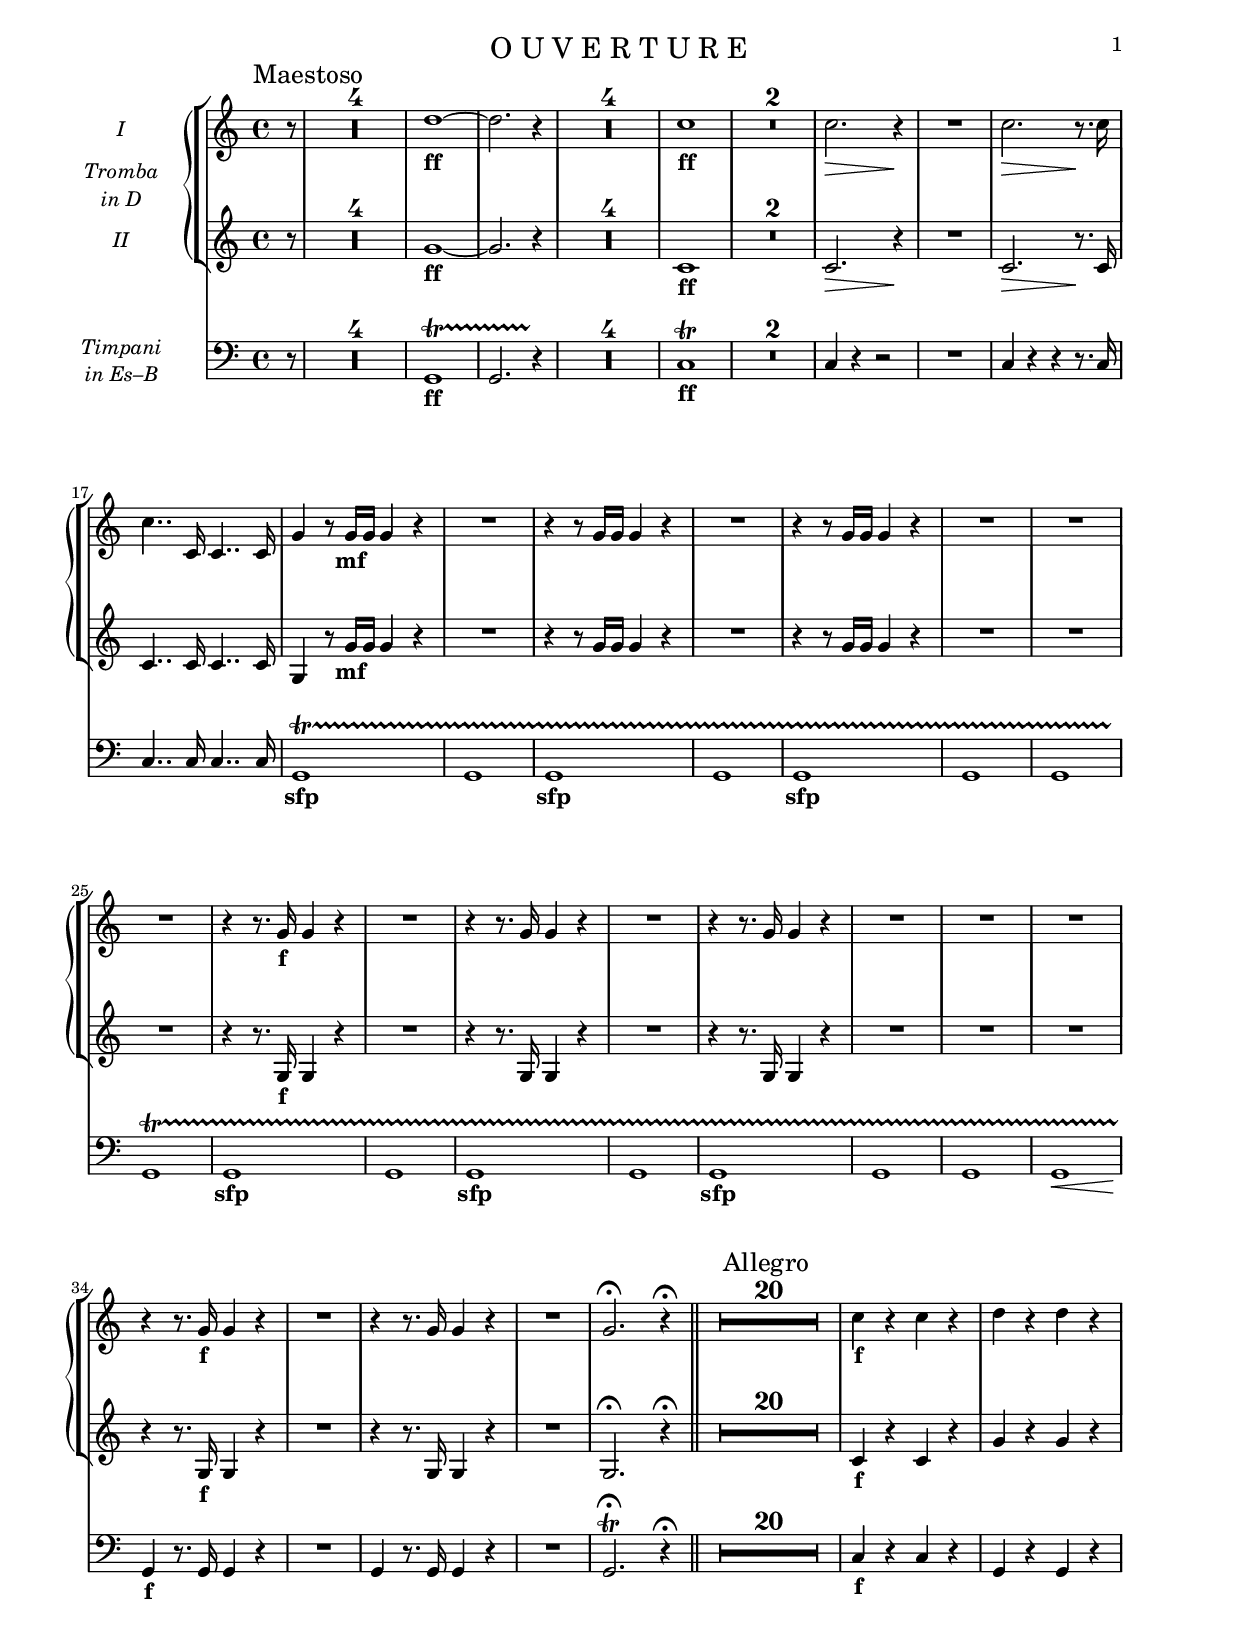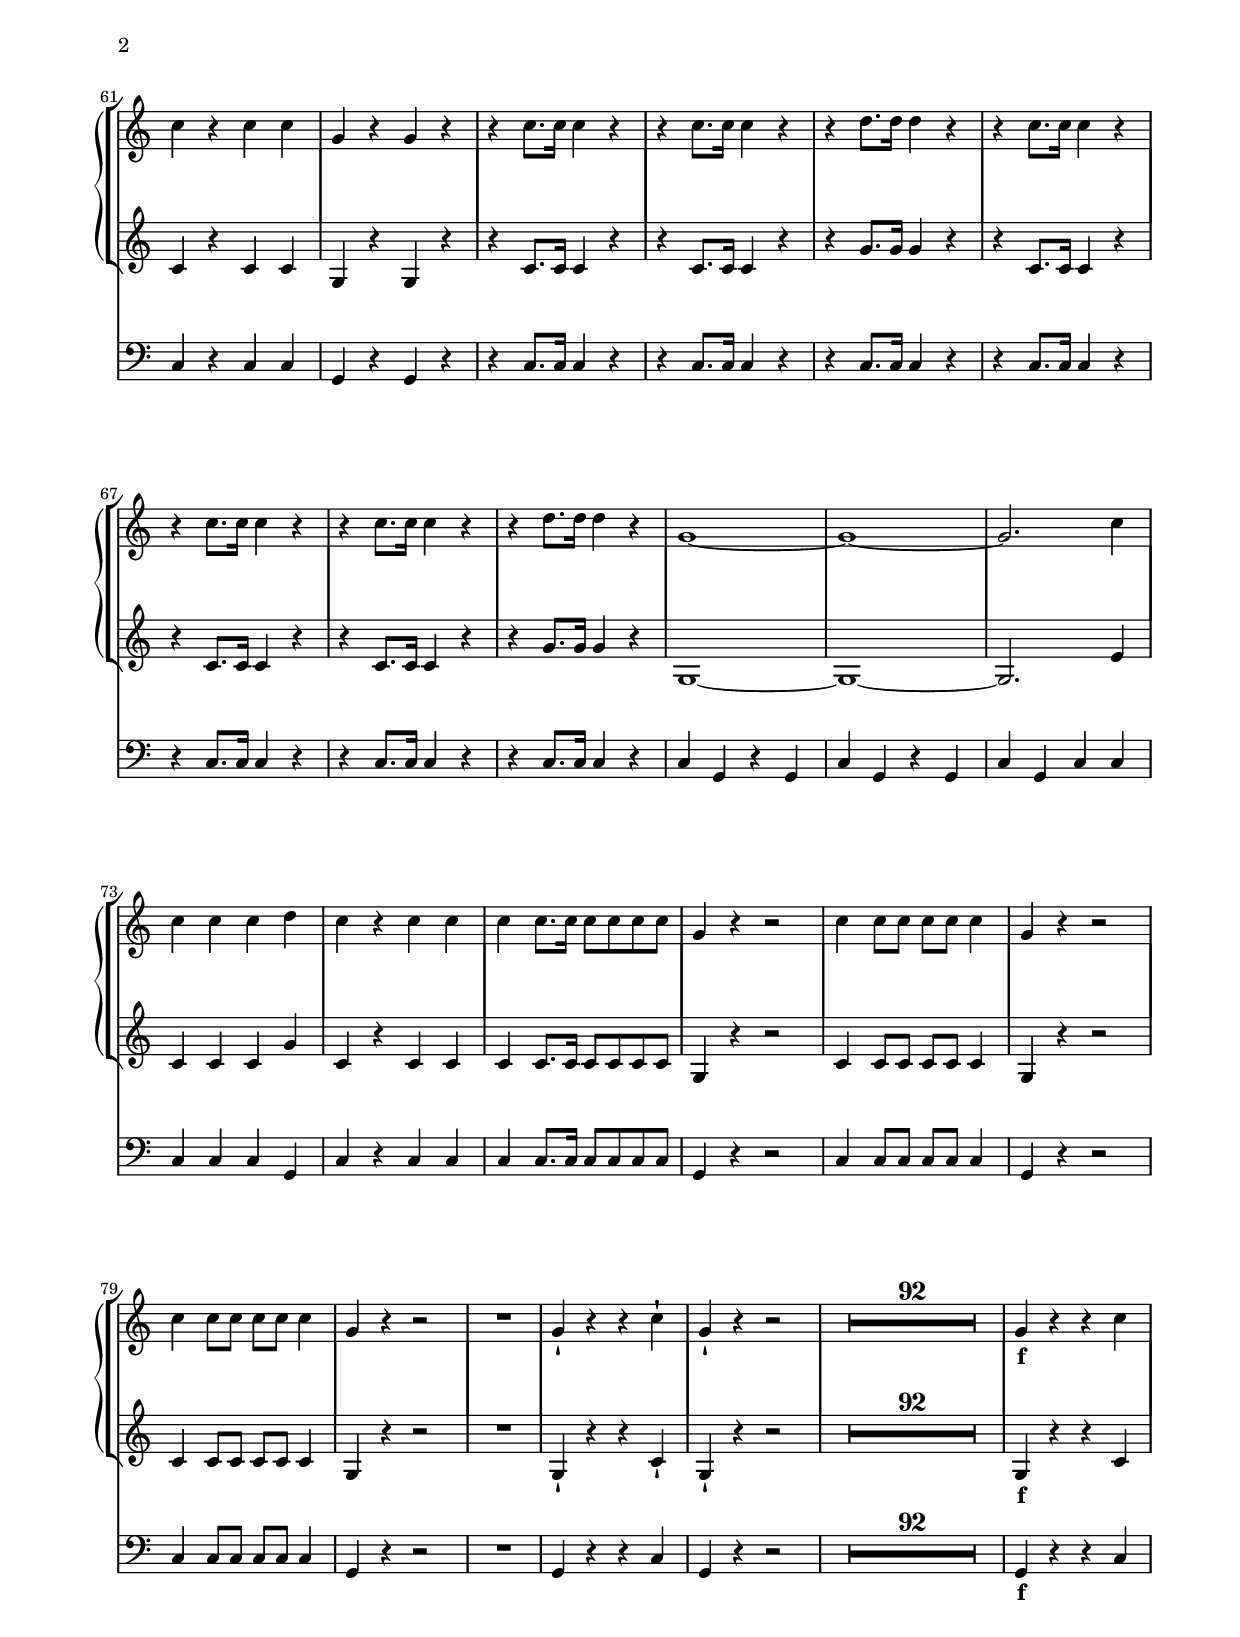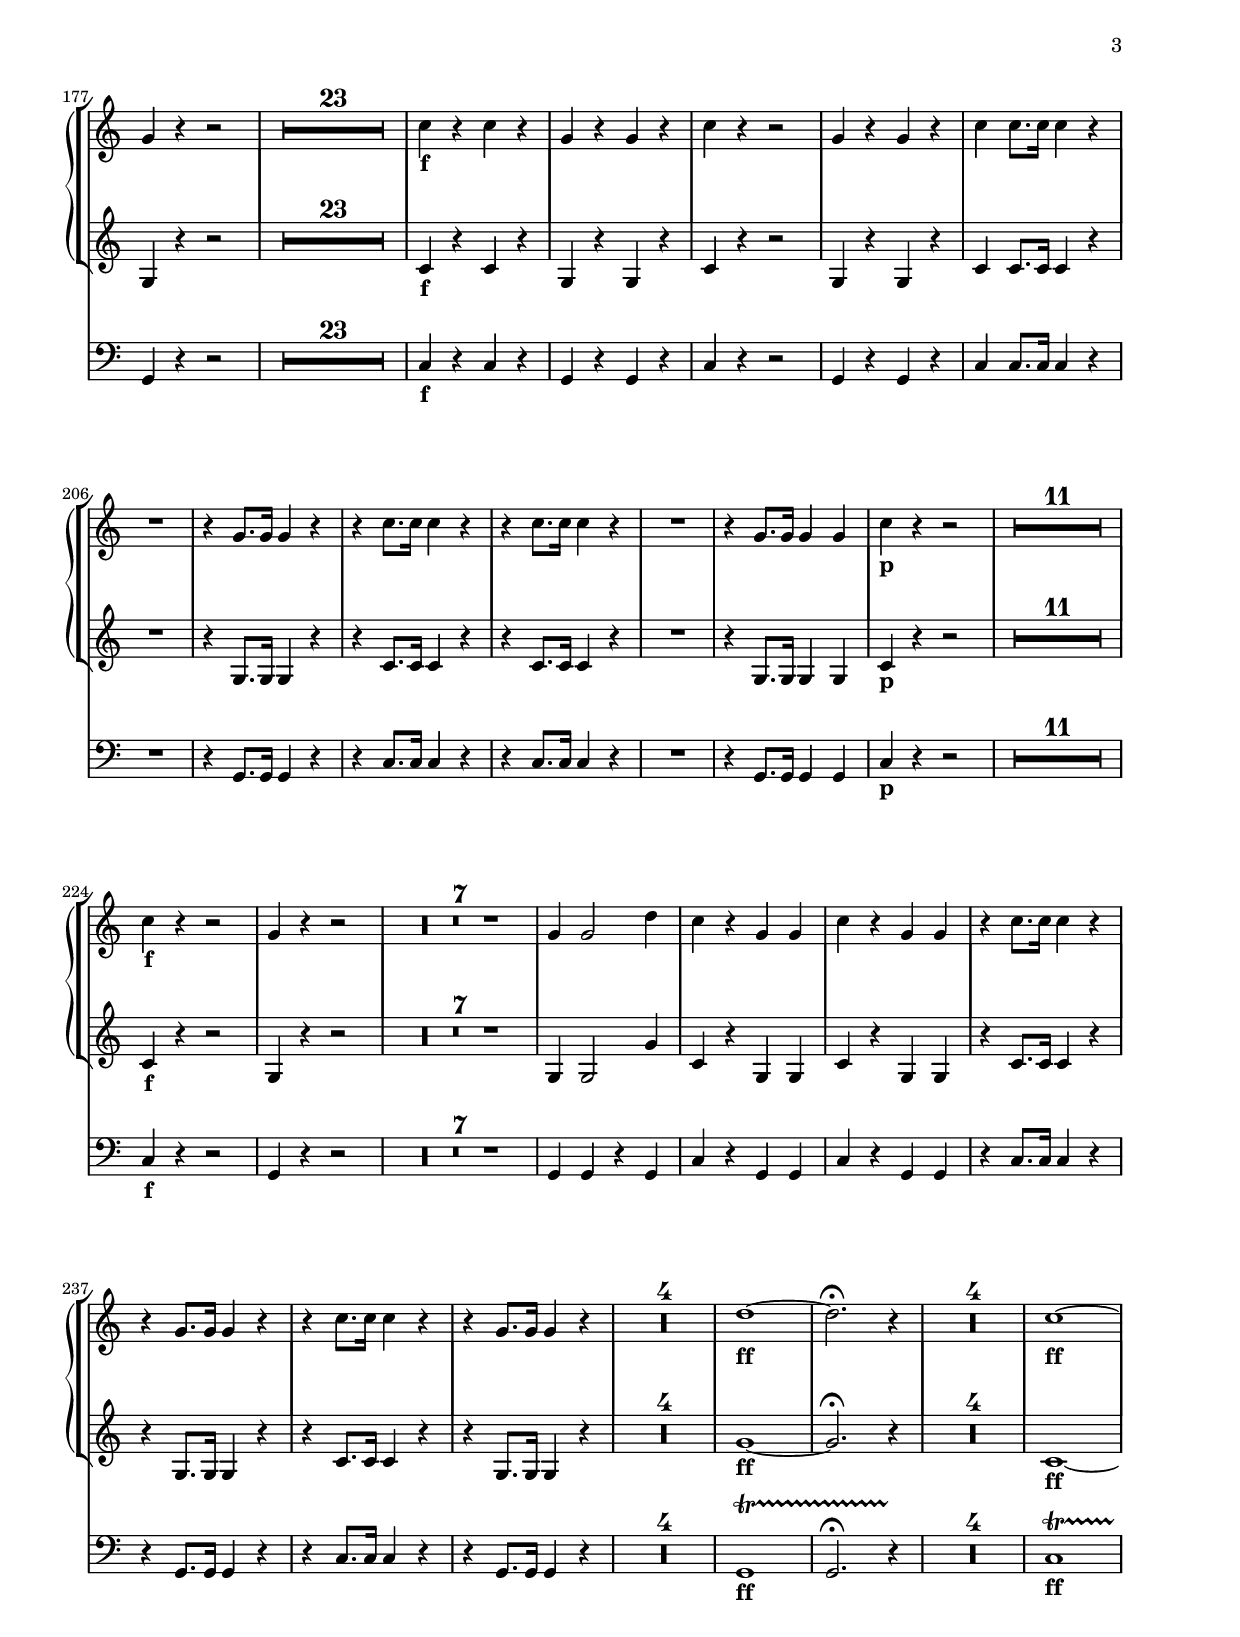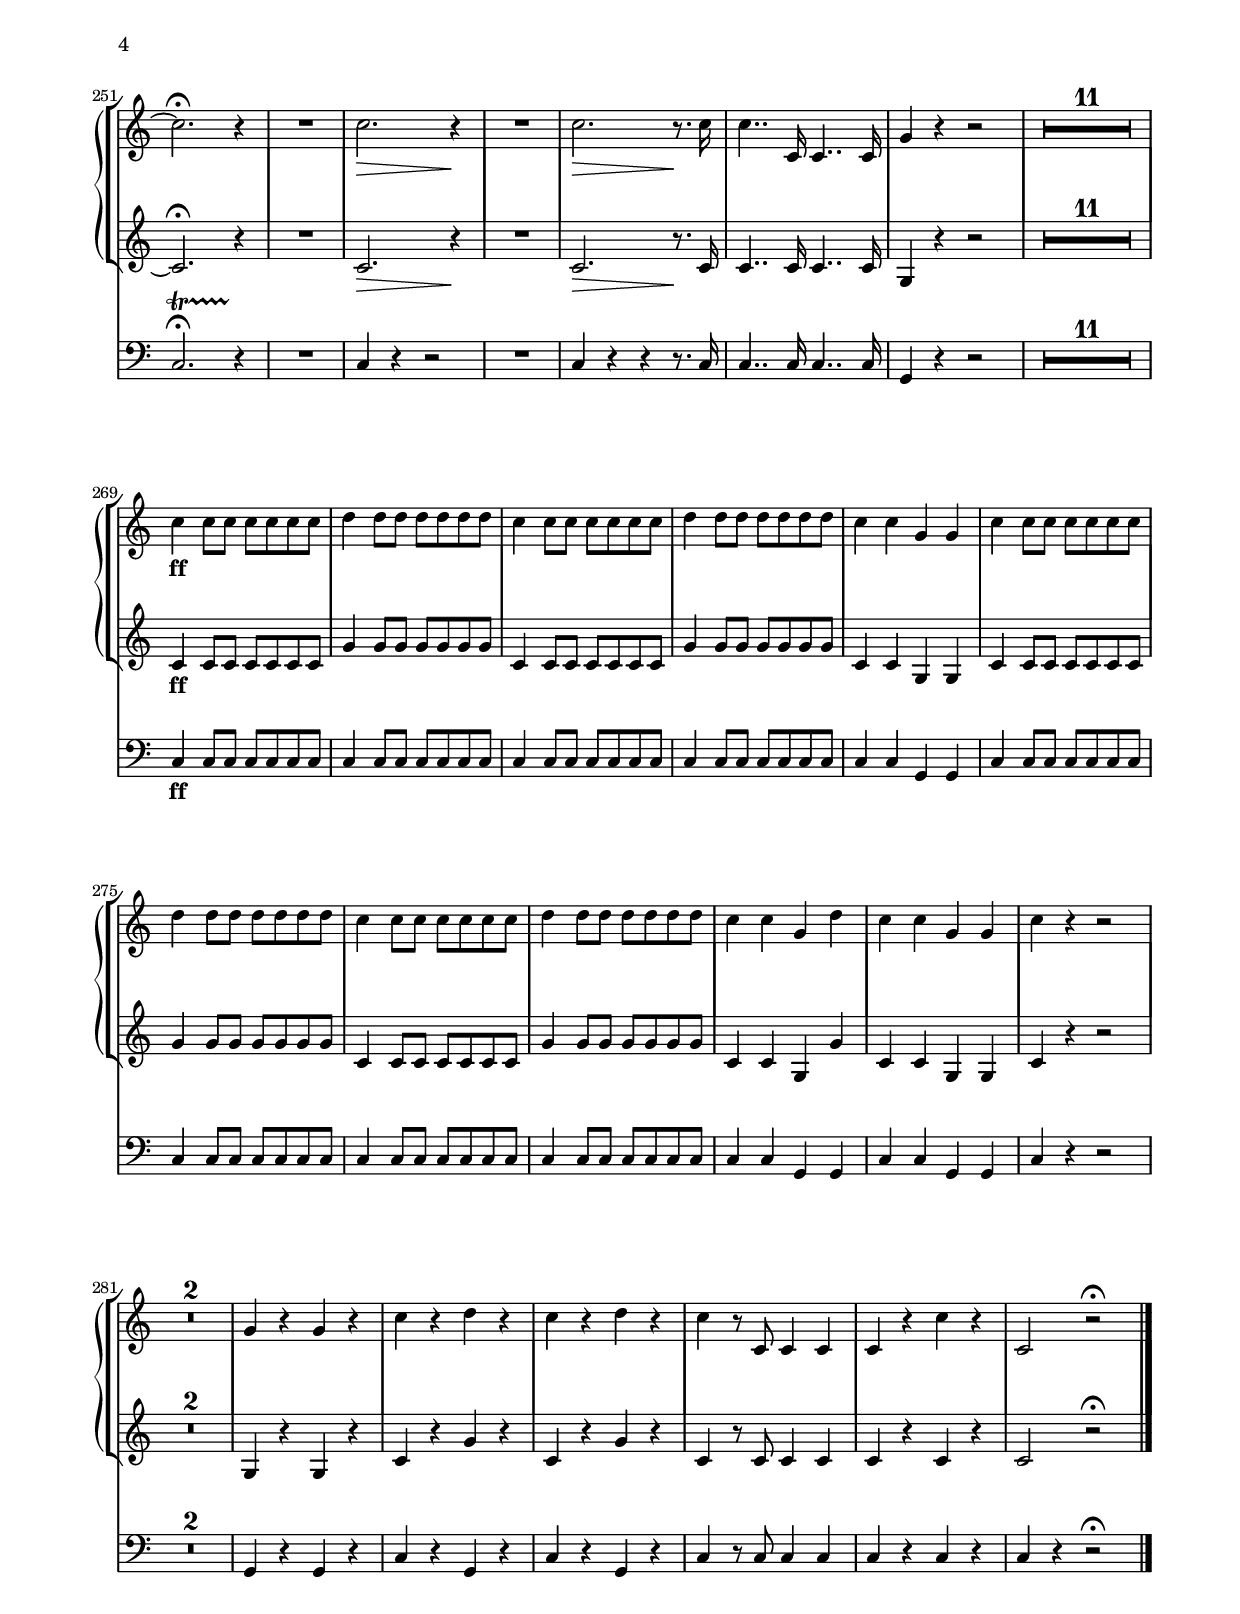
% (c) 2020 by Wolfgang Esser-Skala.
% This file is licensed under the Creative Commons Attribution-NonCommercial-ShareAlike 4.0 International License.
% To view a copy of this license, visit http://creativecommons.org/licenses/by-nc-sa/4.0/.

\version "2.18.0"

\include "../definitions.ly"

\paper {
	indent = 2\cm
	top-margin = 1.5\cm
	system-separator-markup = ##f
	system-system-spacing =
    #'((basic-distance . 18)
       (minimum-distance . 18)
       (padding . -100)
       (stretchability . 0))

	top-system-spacing =
    #'((basic-distance . 10)
       (minimum-distance . 10)
       (padding . -100)
       (stretchability . 0))

	top-markup-spacing =
    #'((basic-distance . 0)
       (minimum-distance . 0)
       (padding . -100)
       (stretchability . 0))

	markup-system-spacing =
    #'((basic-distance . 10)
       (minimum-distance . 10)
       (padding . -100)
       (stretchability . 0))

	last-bottom-spacing =
    #'((basic-distance . 0)
       (minimum-distance . 0)
       (padding . 0)
       (stretchability . 1.0e7))

	systems-per-page = #4
}

#(set-global-staff-size 17.82)

\layout {
	\context {
		\Staff
		instrumentName = \markup { \center-column { "Timpani" "in Es–B" } }
	}
	\context {
		\GrandStaff
		\override StaffGrouper.staffgroup-staff-spacing =
			#'((basic-distance . 13)
				(minimum-distance . 13)
				(padding . -100)
				(stretchability . 0))
		\override StaffGrouper.staff-staff-spacing =
			#'((basic-distance . 12)
				(minimum-distance . 12)
				(padding . -100)
				(stretchability . 0))

	}
}


\book {
	\bookpart {
		\header {
			title = "O U V E R T U R E"
		}
		\score {
			<<
				\new StaffGroup <<
					\new GrandStaff <<
						\set GrandStaff.instrumentName = \markup { \center-column { "Tromba" "in D" } }
						\new Staff \with { instrumentName = "I" } { \TrombaI }
						\new Staff \with { instrumentName = "II" } { \TrombaII }
					>>
				>>
				\new Staff { \Timpani }
			>>
		}
	}
}
